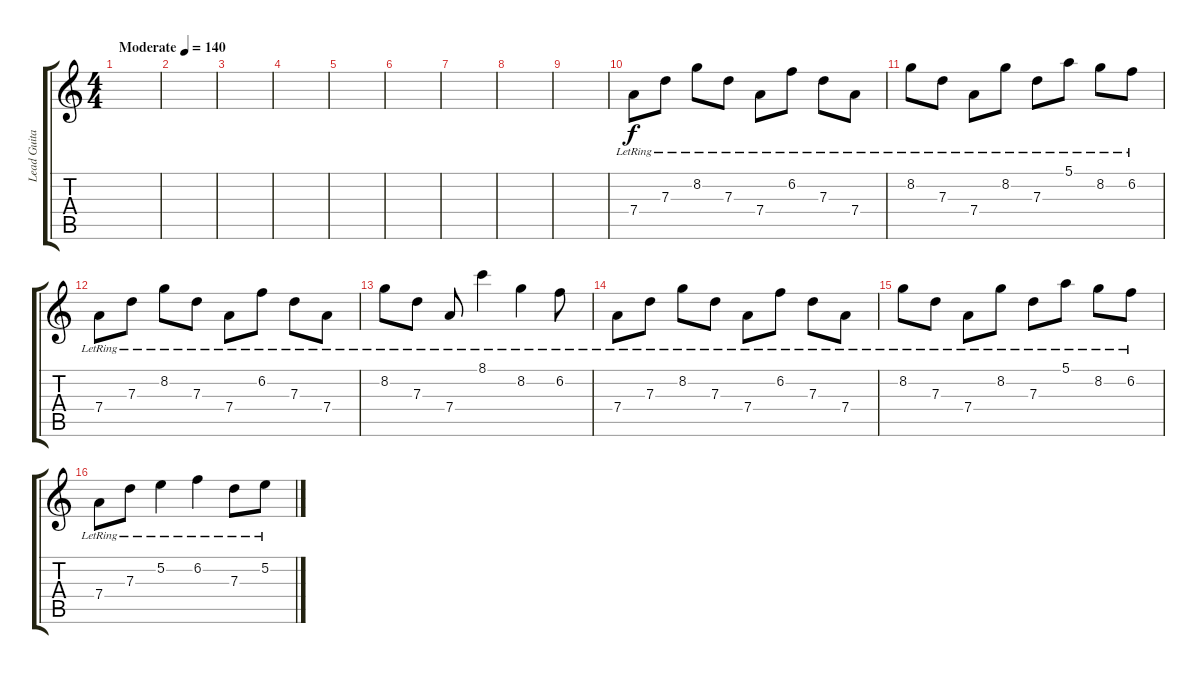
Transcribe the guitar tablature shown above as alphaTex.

\track ("Lead Guitar - John Frusciante" "Lead Guita") {instrument electricguitarjazz}
\staff {score tabs}
\tuning (E4 B3 G3 D3 A2 E2) {hide}
\ts (4 4)
\tempo (140 "Moderate")
\clef g2
\ks c
|
|
|
|
|
|
|
|
|
7.4{lr}.8 7.3{lr}.8 8.2{lr}.8 7.3{lr}.8 7.4{lr}.8 6.2{lr}.8 7.3{lr}.8 7.4{lr}.8 |
8.2{lr}.8 7.3{lr}.8 7.4{lr}.8 8.2{lr}.8 7.3{lr}.8 5.1{lr}.8 8.2{lr}.8 6.2{lr}.8 |
7.4{lr}.8 7.3{lr}.8 8.2{lr}.8 7.3{lr}.8 7.4{lr}.8 6.2{lr}.8 7.3{lr}.8 7.4{lr}.8 |
8.2{lr}.8 7.3{lr}.8 7.4{lr}.8 8.1{lr}.4 8.2{lr}.4 6.2{lr}.8 |
7.4{lr}.8 7.3{lr}.8 8.2{lr}.8 7.3{lr}.8 7.4{lr}.8 6.2{lr}.8 7.3{lr}.8 7.4{lr}.8 |
8.2{lr}.8 7.3{lr}.8 7.4{lr}.8 8.2{lr}.8 7.3{lr}.8 5.1{lr}.8 8.2{lr}.8 6.2{lr}.8 |
7.4{lr}.8 7.3{lr}.8 5.2{lr}.4 6.2{lr}.4 7.3{lr}.8 5.2{lr}.8
